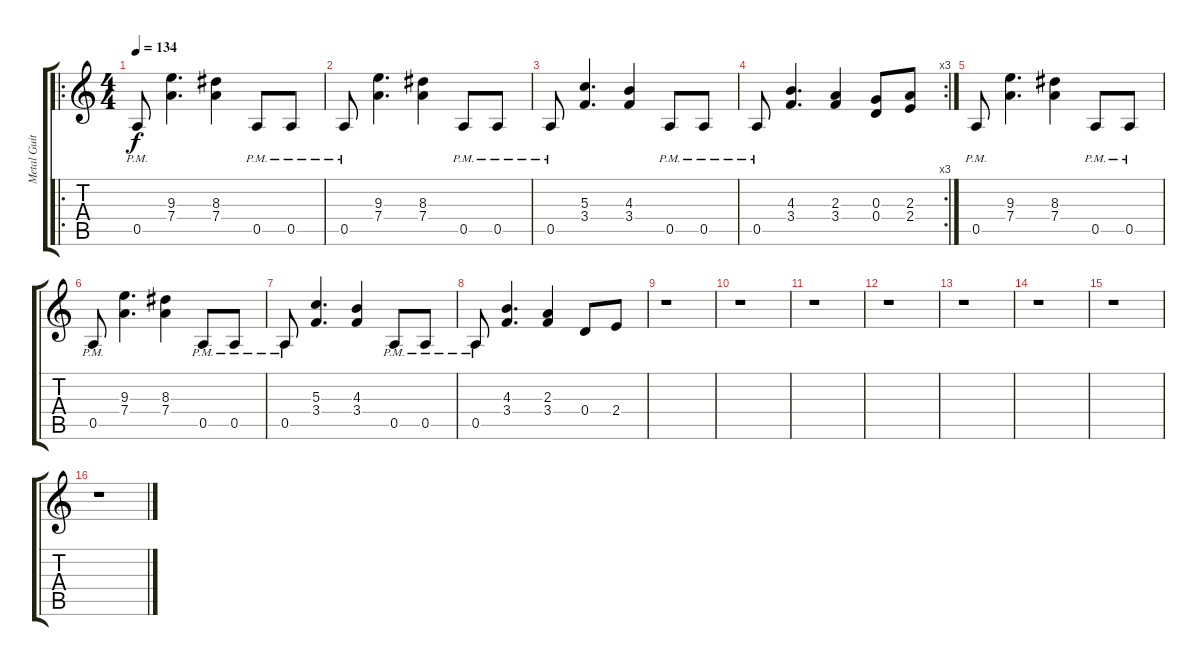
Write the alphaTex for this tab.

\track ("Metal Guitar 2" "Metal Guit") {instrument distortionguitar}
\staff {score tabs}
\tuning (E4 B3 G3 D3 A2 E2) {hide}
\ro
\ts (4 4)
\tempo 134
\clef g2
\ks c
0.5{pm}.8{dy f} (9.3 7.4).4{d} (8.3 7.4).4 0.5{pm}.8 0.5{pm}.8 |
0.5{pm}.8 (9.3 7.4).4{d} (8.3 7.4).4 0.5{pm}.8 0.5{pm}.8 |
0.5{pm}.8 (5.3 3.4).4{d} (4.3 3.4).4 0.5{pm}.8 0.5{pm}.8 |
\rc 3
0.5{pm}.8 (4.3 3.4).4{d} (2.3 3.4).4 (0.3 0.4).8 (2.3 2.4).8 |
0.5{pm}.8 (9.3 7.4).4{d} (8.3 7.4).4 0.5{pm}.8 0.5{pm}.8 |
0.5{pm}.8 (9.3 7.4).4{d} (8.3 7.4).4 0.5{pm}.8 0.5{pm}.8 |
0.5{pm}.8 (5.3 3.4).4{d} (4.3 3.4).4 0.5{pm}.8 0.5{pm}.8 |
0.5{pm}.8 (4.3 3.4).4{d} (2.3 3.4).4 0.4.8 2.4.8 |
r.1 |
r.1 |
r.1 |
r.1 |
r.1 |
r.1 |
r.1 |
r.1
